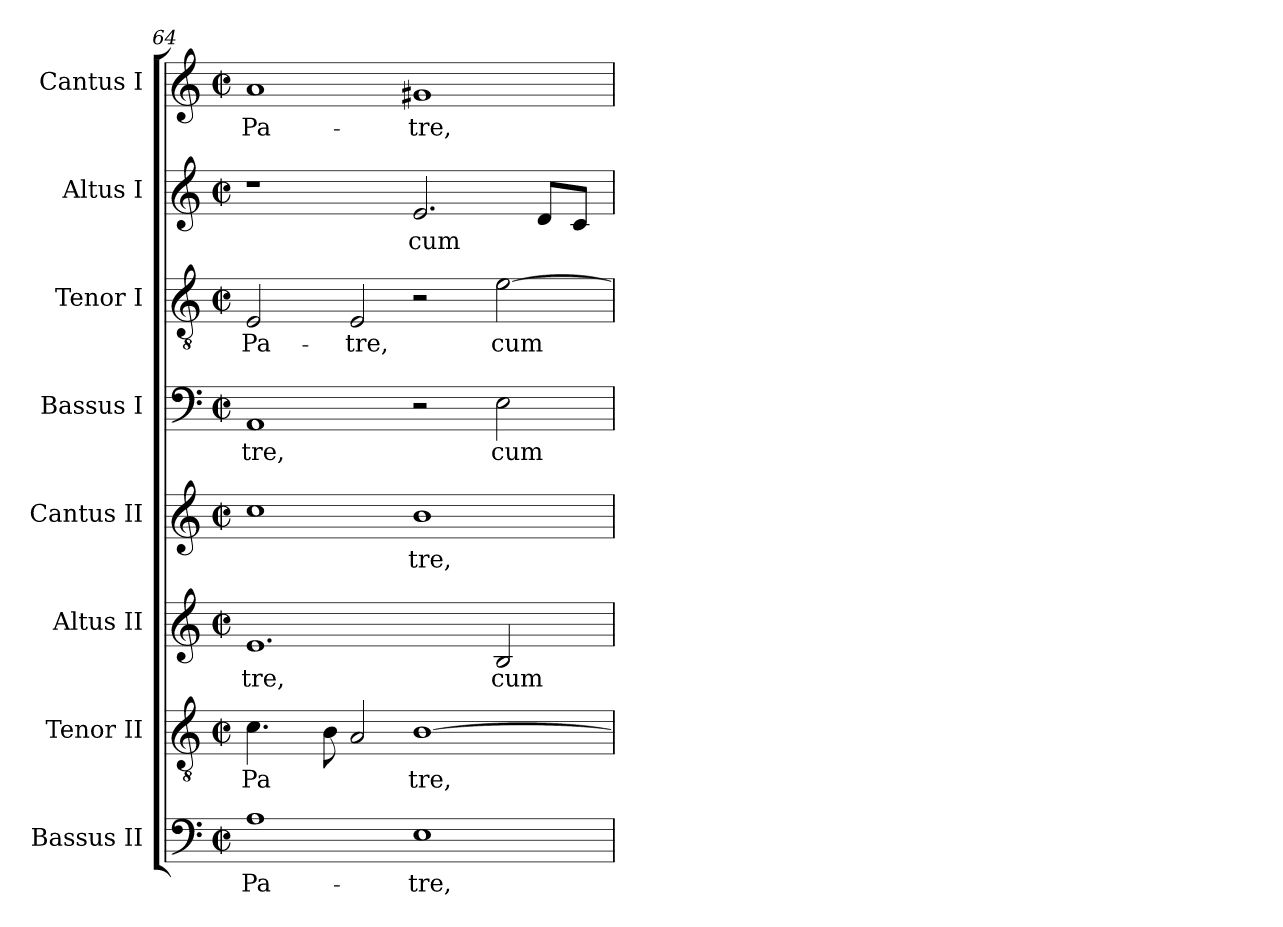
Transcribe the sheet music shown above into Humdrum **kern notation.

**kern	**text	**kern	**text	**kern	**text	**kern	**text	**kern	**text	**kern	**text	**kern	**text	**kern	**text
*part8	*part8	*part7	*part7	*part6	*part6	*part5	*part5	*part4	*part4	*part3	*part3	*part2	*part2	*part1	*part1
*staff8	*staff8	*staff7	*staff7	*staff6	*staff6	*staff5	*staff5	*staff4	*staff4	*staff3	*staff3	*staff2	*staff2	*staff1	*staff1
*I"Bassus II	*	*I"Tenor II	*	*I"Altus II	*	*I"Cantus II	*	*I"Bassus I	*	*I"Tenor I	*	*I"Altus I	*	*I"Cantus I	*
!!LO:PB:g=z
*clefF4	*	*clefGv2	*	*clefG2	*	*clefG2	*	*clefF4	*	*clefGv2	*	*clefG2	*	*clefG2	*
*M2/2	*	*M2/2	*	*M2/2	*	*M2/2	*	*M2/2	*	*M2/2	*	*M2/2	*	*M2/2	*
*met(c|)	*	*met(c|)	*	*met(c|)	*	*met(c|)	*	*met(c|)	*	*met(c|)	*	*met(c|)	*	*met(c|)	*
=64	=64	=64	=64	=64	=64	=64	=64	=64	=64	=64	=64	=64	=64	=64	=64
!	!LO:LY:b:cj	!	!LO:LY:b	!	!LO:LY:b:cj	!	!	!	!LO:LY:b:cj	!	!LO:LY:b:cj	!	!	!	!LO:LY:b:cj
*	*	*	*	*	*	*^	*	*	*	*	*	*	*	*	*
1A	Pa-	4.c\	Pa	1.e	tre,	1cc	4ryy	.	1AA	tre,	2E/	Pa-	1r	.	1a	Pa-
.	.	.	.	.	.	.	32.ryy	.	.	.	.	.	.	.	.	.
.	.	.	.	.	.	.	1ryy	.	.	.	.	.	.	.	.	.
.	.	8B\	.	.	.	.	.	.	.	.	.	.	.	.	.	.
!	!	!	!	!	!	!	!	!	!	!	!	!LO:LY:b:cj	!	!	!	!
.	.	2A/	.	.	.	.	.	.	.	.	2E/	-tre,	.	.	.	.
!	!LO:LY:b:cj	!	!LO:LY:b:cj	!	!	!	!	!LO:LY:b:cj	!	!	!	!	!	!LO:LY:b	!	!LO:LY:b:cj
1E	-tre,	[>1B	tre,	.	.	1b	.	tre,	2r	.	2r	.	2.e/	cum	1g#X	-tre,
.	.	.	.	.	.	.	2ryy	.	.	.	.	.	.	.	.	.
!	!	!	!	!	!LO:LY:b:cj	!	!	!	!	!LO:LY:b:cj	!	!LO:LY:b	!	!	!	!
.	.	.	.	2B/	cum	.	.	.	2E\	cum	[>2e\	cum	.	.	.	.
.	.	.	.	.	.	.	.	.	.	.	.	.	8d/L	.	.	.
.	.	.	.	.	.	.	8ryy	.	.	.	.	.	.	.	.	.
.	.	.	.	.	.	.	.	.	.	.	.	.	8c/J	.	.	.
.	.	.	.	.	.	.	16ryy	.	.	.	.	.	.	.	.	.
.	.	.	.	.	.	.	64ryy	.	.	.	.	.	.	.	.	.
*	*	*	*	*	*	*v	*v	*	*	*	*	*	*	*	*	*
=	=	=	=	=	=	=	=	=	=	=	=	=	=	=	=
*-	*-	*-	*-	*-	*-	*-	*-	*-	*-	*-	*-	*-	*-	*-	*-
